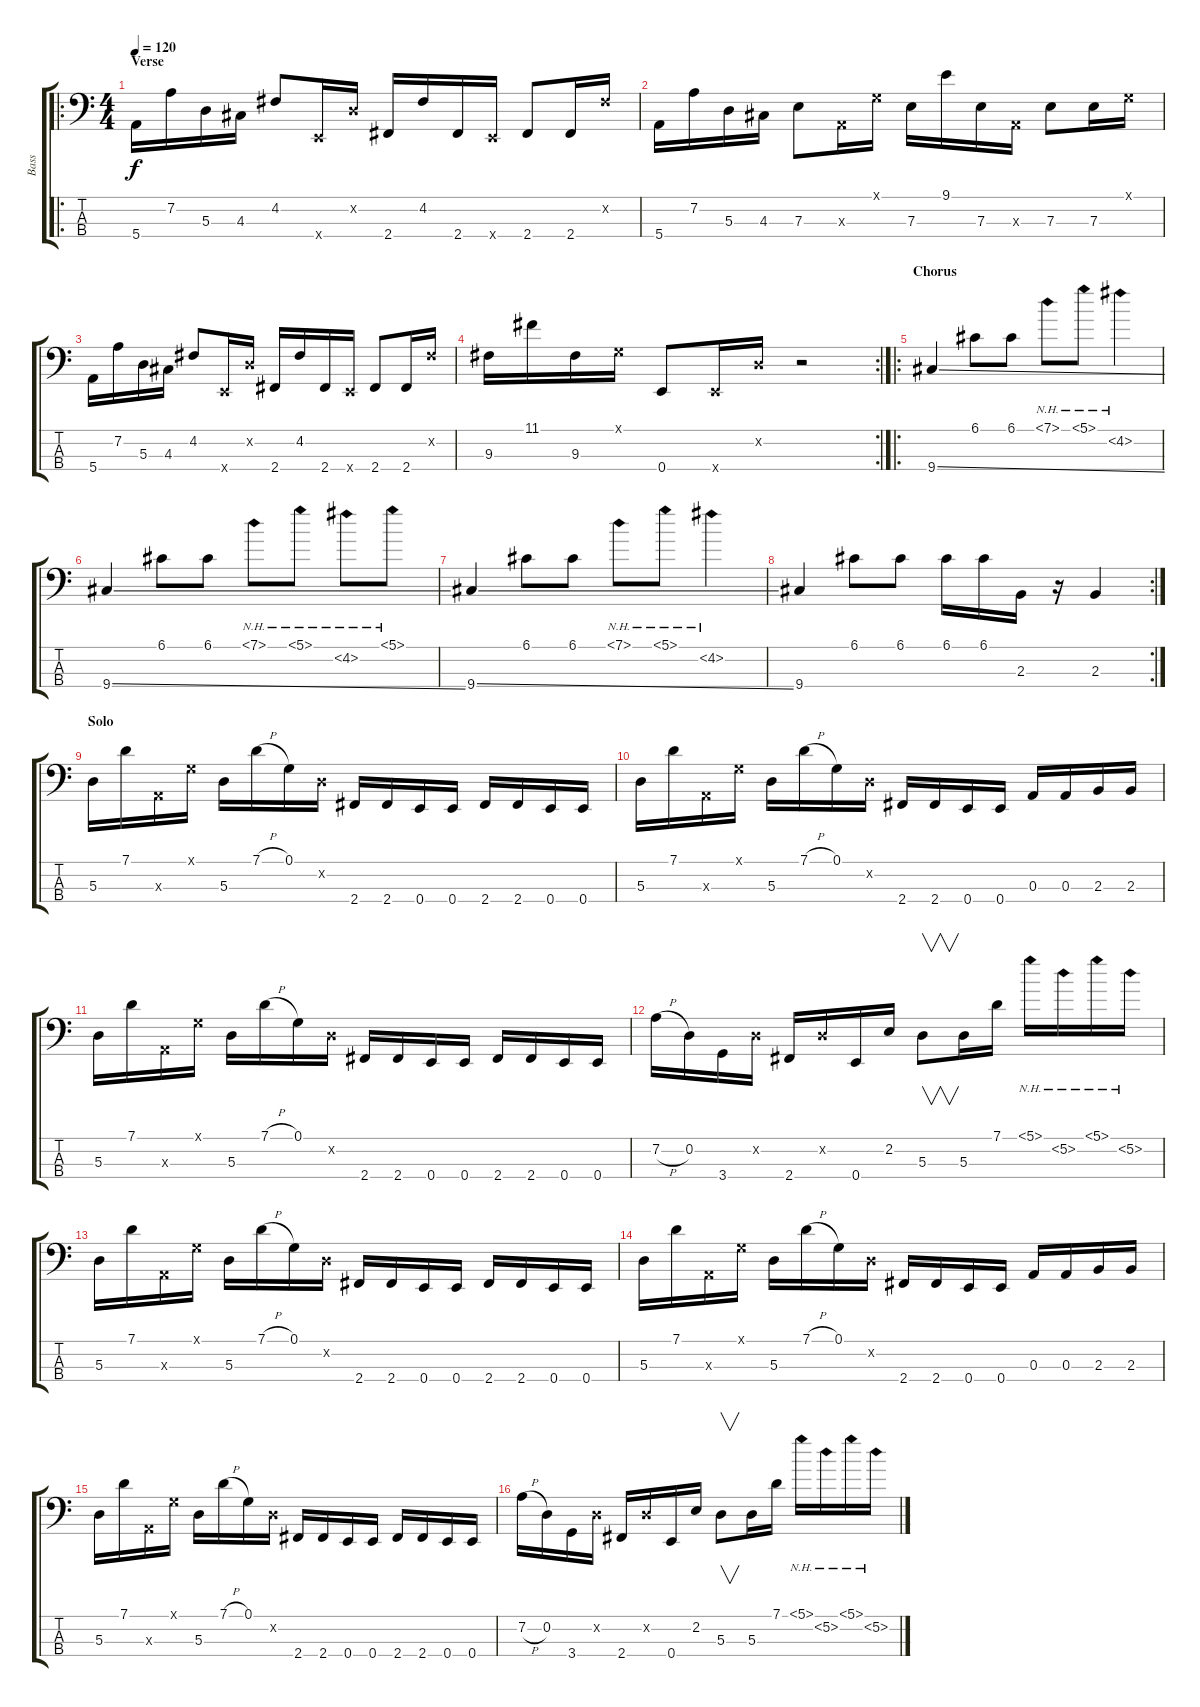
\track ("Bass" "Bass") {instrument slapbass1}
\staff {score tabs}
\tuning (G2 D2 A1 E1) {hide}
\ro
\ts (4 4)
\section ("" "Verse")
\tempo 120
\clef f4
\ks c
5.4.16{dy f} 7.2.16 5.3.16 4.3.16 4.2.8 0.4{x}.16 0.2{x}.16 2.4.16 4.2.16 2.4.16 0.4{x}.16 2.4.8 2.4.16 4.2{x}.16 |
5.4.16 7.2.16 5.3.16 4.3.16 7.3.8 0.3{x}.16 0.1{x}.16 7.3.16 9.1.16 7.3.16 0.3{x}.16 7.3.8 7.3.16 0.1{x}.16 |
5.4.16 7.2.16 5.3.16 4.3.16 4.2.8 0.4{x}.16 0.2{x}.16 2.4.16 4.2.16 2.4.16 0.4{x}.16 2.4.8 2.4.16 4.2{x}.16 |
\rc 2
9.3.16 11.1.16 9.3.16 0.1{x}.16 0.4.8 0.4{x}.16 0.2{x}.16 r.2 |
\ro
\section ("" "Chorus")
9.4{ss}.4 6.1.8 6.1.8 7.1{nh}.8 5.1{nh}.8 4.2{nh}.4 |
9.4{ss}.4 6.1.8 6.1.8 7.1{nh}.8 5.1{nh}.8 4.2{nh}.8 5.1{nh}.8 |
9.4{ss}.4 6.1.8 6.1.8 7.1{nh}.8 5.1{nh}.8 4.2{nh}.4 |
\rc 2
9.4.4 6.1.8 6.1.8 6.1.16 6.1.16 2.3.16 r.16 2.3.4 |
\section ("" "Solo")
5.3.16 7.1.16 0.3{x}.16 0.1{x}.16 5.3.16 7.1{h}.16 0.1.16 0.2{x}.16 2.4.16 2.4.16 0.4.16 0.4.16 2.4.16 2.4.16 0.4.16 0.4.16 |
5.3.16 7.1.16 0.3{x}.16 0.1{x}.16 5.3.16 7.1{h}.16 0.1.16 0.2{x}.16 2.4.16 2.4.16 0.4.16 0.4.16 0.3.16 0.3.16 2.3.16 2.3.16 |
5.3.16 7.1.16 0.3{x}.16 0.1{x}.16 5.3.16 7.1{h}.16 0.1.16 0.2{x}.16 2.4.16 2.4.16 0.4.16 0.4.16 2.4.16 2.4.16 0.4.16 0.4.16 |
7.2{h}.16 0.2.16 3.4.16 0.2{x}.16 2.4.16 0.2{x}.16 0.4.16 2.2.16 5.3.8{v} 5.3.16 7.1.16 5.1{nh}.16 5.2{nh}.16 5.1{nh}.16 5.2{nh}.16 |
5.3.16 7.1.16 0.3{x}.16 0.1{x}.16 5.3.16 7.1{h}.16 0.1.16 0.2{x}.16 2.4.16 2.4.16 0.4.16 0.4.16 2.4.16 2.4.16 0.4.16 0.4.16 |
5.3.16 7.1.16 0.3{x}.16 0.1{x}.16 5.3.16 7.1{h}.16 0.1.16 0.2{x}.16 2.4.16 2.4.16 0.4.16 0.4.16 0.3.16 0.3.16 2.3.16 2.3.16 |
5.3.16 7.1.16 0.3{x}.16 0.1{x}.16 5.3.16 7.1{h}.16 0.1.16 0.2{x}.16 2.4.16 2.4.16 0.4.16 0.4.16 2.4.16 2.4.16 0.4.16 0.4.16 |
7.2{h}.16 0.2.16 3.4.16 0.2{x}.16 2.4.16 0.2{x}.16 0.4.16 2.2.16 5.3.8{v} 5.3.16 7.1.16 5.1{nh}.16 5.2{nh}.16 5.1{nh}.16 5.2{nh}.16
